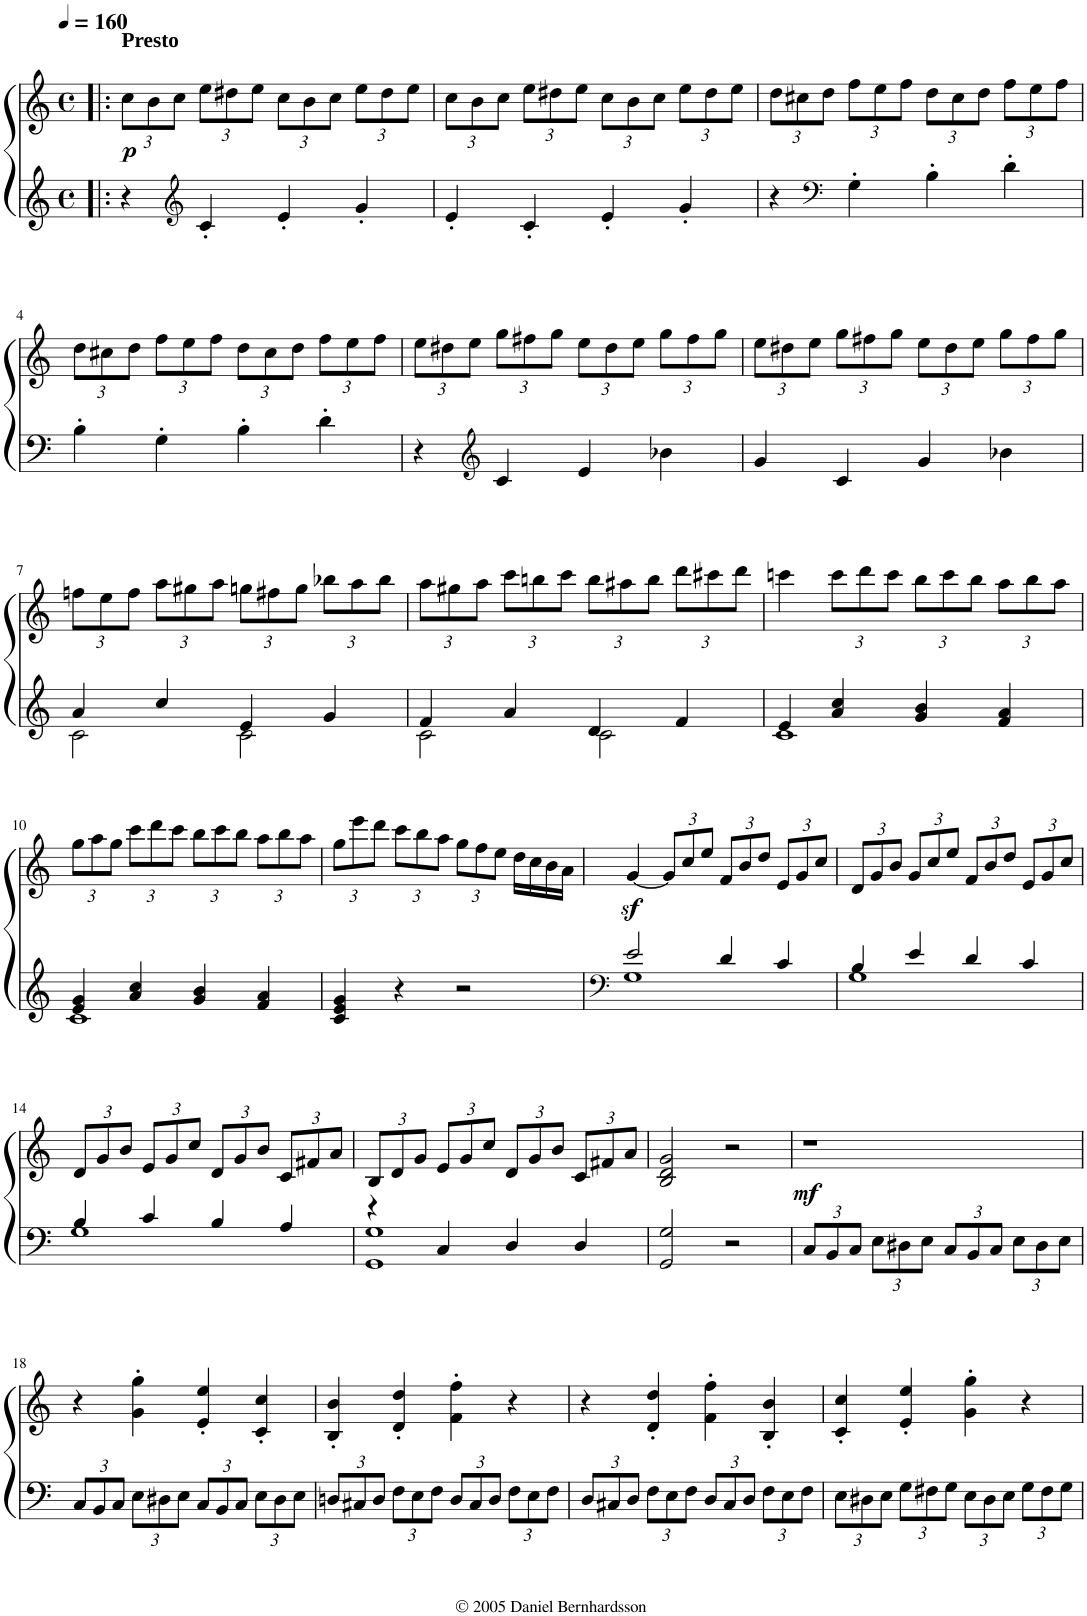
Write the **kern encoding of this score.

**kern	**kern	**dynam
*part1	*part1	*part1
*staff2	*staff1	*staff1/2
*I"Piano	*	*
*I'Pno.	*	*
*clefG2	*clefG2	*
*k[]	*k[]	*
*M4/4	*M4/4	*
*met(c)	*met(c)	*
*MM160	*MM160	*
*	*Xbrackettup	*
=1!|:	=1!|:	=1!|:
!	!LO:TX:a:B:t=Presto	!
!	!	!LO:DY:b
4r	12cc\L	p
.	12b\	.
.	12cc\J	.
*clefG2	*	*
4c'/	12ee\L	.
.	12dd#X\	.
.	12ee\J	.
4e'/	12cc\L	.
.	12b\	.
.	12cc\J	.
4g'/	12ee\L	.
.	12dd#\	.
.	12ee\J	.
=2	=2	=2
4e'/	12cc\L	.
.	12b\	.
.	12cc\J	.
4c'/	12ee\L	.
.	12dd#X\	.
.	12ee\J	.
4e'/	12cc\L	.
.	12b\	.
.	12cc\J	.
4g'/	12ee\L	.
.	12dd#\	.
.	12ee\J	.
=3	=3	=3
4r	12dd\L	.
.	12cc#X\	.
*clefF4	*	*
.	12dd\J	.
4G'\	12ff\L	.
.	12ee\	.
.	12ff\J	.
4B'\	12dd\L	.
.	12cc#\	.
.	12dd\J	.
4d'\	12ff\L	.
.	12ee\	.
.	12ff\J	.
!!LO:LB:g=z
=4	=4	=4
4B'\	12dd\L	.
.	12cc#X\	.
.	12dd\J	.
4G'\	12ff\L	.
.	12ee\	.
.	12ff\J	.
4B'\	12dd\L	.
.	12cc#\	.
.	12dd\J	.
4d'\	12ff\L	.
.	12ee\	.
.	12ff\J	.
=5	=5	=5
4r	12ee\L	.
.	12dd#X\	.
.	12ee\J	.
*clefG2	*	*
4c/	12gg\L	.
.	12ff#X\	.
.	12gg\J	.
4e/	12ee\L	.
.	12dd#\	.
.	12ee\J	.
4b-X\	12gg\L	.
.	12ff#\	.
.	12gg\J	.
=6	=6	=6
4g/	12ee\L	.
.	12dd#X\	.
.	12ee\J	.
4c/	12gg\L	.
.	12ff#X\	.
.	12gg\J	.
4g/	12ee\L	.
.	12dd#\	.
.	12ee\J	.
4b-X\	12gg\L	.
.	12ff#\	.
.	12gg\J	.
!!LO:LB:g=z
=7	=7	=7
*^	*	*
4a/	2c\	12ffn\L	.
.	.	12ee\	.
.	.	12ff\J	.
4cc/	.	12aa\L	.
.	.	12gg#X\	.
.	.	12aa\J	.
4e/	2c\	12ggn\L	.
.	.	12ff#X\	.
.	.	12gg\J	.
4g/	.	12bb-X\L	.
.	.	12aa\	.
.	.	12bb-\J	.
=8	=8	=8	=8
4f/	2c\	12aa\L	.
.	.	12gg#X\	.
.	.	12aa\J	.
4a/	.	12ccc\L	.
.	.	12bbn\	.
.	.	12ccc\J	.
4d/	2c\	12bb\L	.
.	.	12aa#X\	.
.	.	12bb\J	.
4f/	.	12ddd\L	.
.	.	12ccc#X\	.
.	.	12ddd\J	.
=9	=9	=9	=9
4e/	1c	4cccn\	.
4a/ 4cc/	.	12ccc\L	.
.	.	12ddd\	.
.	.	12ccc\J	.
4g/ 4b/	.	12bb\L	.
.	.	12ccc\	.
.	.	12bb\J	.
4f/ 4a/	.	12aa\L	.
.	.	12bb\	.
.	.	12aa\J	.
!!LO:LB:g=z
=10	=10	=10	=10
4e/ 4g/	1c	12gg\L	.
.	.	12aa\	.
.	.	12gg\J	.
4a/ 4cc/	.	12ccc\L	.
.	.	12ddd\	.
.	.	12ccc\J	.
4g/ 4b/	.	12bb\L	.
.	.	12ccc\	.
.	.	12bb\J	.
4f/ 4a/	.	12aa\L	.
.	.	12bb\	.
.	.	12aa\J	.
*v	*v	*	*
=11	=11	=11
4c/ 4e/ 4g/	12gg\L	.
.	12eee\	.
.	12ddd\J	.
4r	12ccc\L	.
.	12bb\	.
.	12aa\J	.
2r	12gg\L	.
.	12ff\	.
.	12ee\J	.
.	16dd\LL	.
.	16cc\	.
.	16b\	.
.	16a\JJ	.
=12	=12	=12
*clefF4	*	*
*^	*	*
2e/	1G	[4gz</	.
.	.	12g/L]	.
.	.	12cc/	.
.	.	12ee/J	.
4d/	.	12f/L	.
.	.	12b/	.
.	.	12dd/J	.
4c/	.	12e/L	.
.	.	12g/	.
.	.	12cc/J	.
=13	=13	=13	=13
4B/	1G	12d/L	.
.	.	12g/	.
.	.	12b/J	.
4e/	.	12g/L	.
.	.	12cc/	.
.	.	12ee/J	.
4d/	.	12f/L	.
.	.	12b/	.
.	.	12dd/J	.
4c/	.	12e/L	.
.	.	12g/	.
.	.	12cc/J	.
!!LO:LB:g=z
=14	=14	=14	=14
4B/	1G	12d/L	.
.	.	12g/	.
.	.	12b/J	.
4c/	.	12e/L	.
.	.	12g/	.
.	.	12cc/J	.
4B/	.	12d/L	.
.	.	12g/	.
.	.	12b/J	.
4A/	.	12c/L	.
.	.	12f#X/	.
.	.	12a/J	.
=15	=15	=15	=15
4r	1GG 1G	12B/L	.
.	.	12d/	.
.	.	12g/J	.
4C/	.	12e/L	.
.	.	12g/	.
.	.	12cc/J	.
4D/	.	12d/L	.
.	.	12g/	.
.	.	12b/J	.
4D/	.	12c/L	.
.	.	12f#X/	.
.	.	12a/J	.
*v	*v	*	*
=16	=16	=16
2GG/ 2G/	2B/ 2d/ 2g/	.
2r	2r	.
=17	=17	=17
*Xbrackettup	*	*
!	!	!LO:DY:b
12C/L	1r	mf
12BB/	.	.
12C/J	.	.
12E\L	.	.
12D#X\	.	.
12E\J	.	.
12C/L	.	.
12BB/	.	.
12C/J	.	.
12E\L	.	.
12D#\	.	.
12E\J	.	.
!!LO:LB:g=z
=18	=18	=18
12C/L	4r	.
12BB/	.	.
12C/J	.	.
12E\L	4g\' 4gg\'	.
12D#X\	.	.
12E\J	.	.
12C/L	4e/' 4ee/'	.
12BB/	.	.
12C/J	.	.
12E\L	4c/' 4cc/'	.
12D#\	.	.
12E\J	.	.
=19	=19	=19
12Dn/L	4B/' 4b/'	.
12C#X/	.	.
12D/J	.	.
12F\L	4d/' 4dd/'	.
12E\	.	.
12F\J	.	.
12D/L	4f\' 4ff\'	.
12C#/	.	.
12D/J	.	.
12F\L	4r	.
12E\	.	.
12F\J	.	.
=20	=20	=20
12D/L	4r	.
12C#X/	.	.
12D/J	.	.
12F\L	4d/' 4dd/'	.
12E\	.	.
12F\J	.	.
12D/L	4f\' 4ff\'	.
12C#/	.	.
12D/J	.	.
12F\L	4B/' 4b/'	.
12E\	.	.
12F\J	.	.
=21	=21	=21
12E\L	4c/' 4cc/'	.
12D#X\	.	.
12E\J	.	.
12G\L	4e/' 4ee/'	.
12F#X\	.	.
12G\J	.	.
12E\L	4g\' 4gg\'	.
12D#\	.	.
12E\J	.	.
12G\L	4r	.
12F#\	.	.
12G\J	.	.
=	=	=
*-	*-	*-
